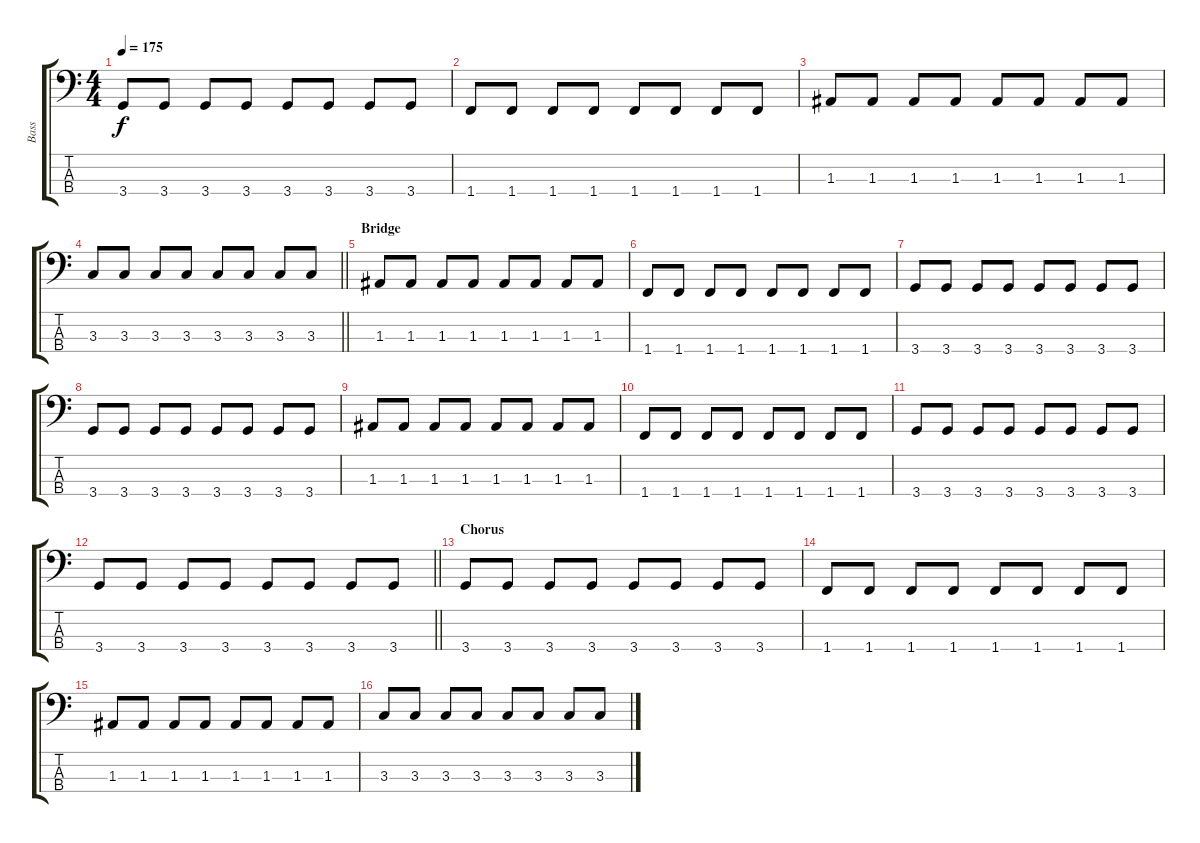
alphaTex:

\track ("Bass" "Bass") {instrument electricbasspick}
\staff {score tabs}
\tuning (G2 D2 A1 E1) {hide}
\ts (4 4)
\tempo 175
\clef f4
\ks c
3.4.8{dy f} 3.4.8 3.4.8 3.4.8 3.4.8 3.4.8 3.4.8 3.4.8 |
1.4.8 1.4.8 1.4.8 1.4.8 1.4.8 1.4.8 1.4.8 1.4.8 |
1.3.8 1.3.8 1.3.8 1.3.8 1.3.8 1.3.8 1.3.8 1.3.8 |
\barLineRight lightlight
3.3.8 3.3.8 3.3.8 3.3.8 3.3.8 3.3.8 3.3.8 3.3.8 |
\section ("" "Bridge")
1.3.8 1.3.8 1.3.8 1.3.8 1.3.8 1.3.8 1.3.8 1.3.8 |
1.4.8 1.4.8 1.4.8 1.4.8 1.4.8 1.4.8 1.4.8 1.4.8 |
3.4.8 3.4.8 3.4.8 3.4.8 3.4.8 3.4.8 3.4.8 3.4.8 |
3.4.8 3.4.8 3.4.8 3.4.8 3.4.8 3.4.8 3.4.8 3.4.8 |
1.3.8 1.3.8 1.3.8 1.3.8 1.3.8 1.3.8 1.3.8 1.3.8 |
1.4.8 1.4.8 1.4.8 1.4.8 1.4.8 1.4.8 1.4.8 1.4.8 |
3.4.8 3.4.8 3.4.8 3.4.8 3.4.8 3.4.8 3.4.8 3.4.8 |
\barLineRight lightlight
3.4.8 3.4.8 3.4.8 3.4.8 3.4.8 3.4.8 3.4.8 3.4.8 |
\section ("" "Chorus")
3.4.8 3.4.8 3.4.8 3.4.8 3.4.8 3.4.8 3.4.8 3.4.8 |
1.4.8 1.4.8 1.4.8 1.4.8 1.4.8 1.4.8 1.4.8 1.4.8 |
1.3.8 1.3.8 1.3.8 1.3.8 1.3.8 1.3.8 1.3.8 1.3.8 |
3.3.8 3.3.8 3.3.8 3.3.8 3.3.8 3.3.8 3.3.8 3.3.8
